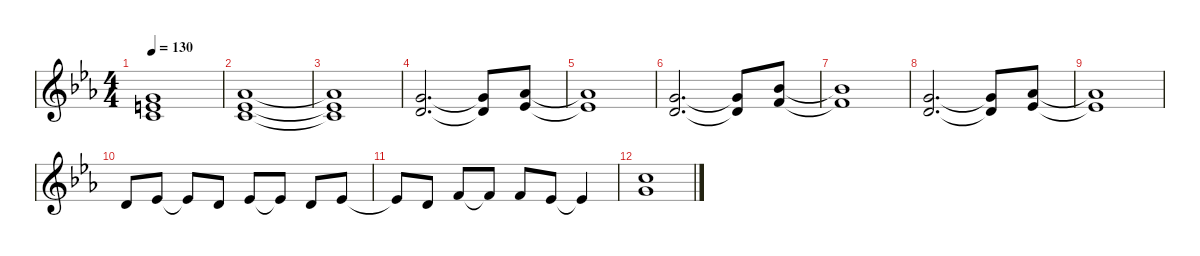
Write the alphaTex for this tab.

\defaultSystemsLayout 4
\hideDynamics
\bracketExtendMode nobrackets
\singleTrackTrackNamePolicy hidden
\multiTrackTrackNamePolicy hidden
\firstSystemTrackNameMode fullname
\firstSystemTrackNameOrientation horizontal
\otherSystemsTrackNameOrientation horizontal
\track ("Synth" "vln.") {instrument stringensemble1}
\staff {score}
\tuning (E4 C4 G3 C3 G2 C2)
\ts (4 4)
\tempo 130
\clef g2
\ks cminor
(0.1{acc forcenatural} 7.2{acc forcenatural} 5.3{acc forcenatural}).1{dy f} |
(4.1{acc b} 3.2{acc b} 5.3{acc forcenatural}).1 |
(4.1{t acc b} 3.2{t acc b} 5.3{t acc forcenatural}).1 |
(3.1{acc forcenatural} 2.2{acc forcenatural}).2{d} (3.1{t acc forcenatural} 2.2{t acc forcenatural}).8 (4.1{acc b} 3.2{acc b}).8 |
(4.1{t acc b} 3.2{t acc b}).1 |
(3.1{acc forcenatural} 2.2{acc forcenatural}).2{d} (3.1{t acc forcenatural} 2.2{t acc forcenatural}).8 (6.1{acc b} 5.2{acc forcenatural}).8 |
(6.1{t acc b} 5.2{t acc forcenatural}).1 |
(3.1{acc forcenatural} 2.2{acc forcenatural}).2{d} (3.1{t acc forcenatural} 2.2{t acc forcenatural}).8 (4.1{acc b} 3.2{acc b}).8 |
(4.1{t acc b} 3.2{t acc b}).1 |
2.2{acc forcenatural}.8 3.2{acc b}.8 3.2{t acc b}.8 2.2{acc forcenatural}.8 3.2{acc b}.8 3.2{t acc b}.8 2.2{acc forcenatural}.8 3.2{acc b}.8 |
3.2{t acc b}.8 2.2{acc forcenatural}.8 1.1{acc forcenatural}.8 1.1{t acc forcenatural}.8 1.1{acc forcenatural}.8 3.2{acc b}.8 3.2{t acc b}.4 |
(8.1{acc forcenatural} 7.2{acc forcenatural}).1
